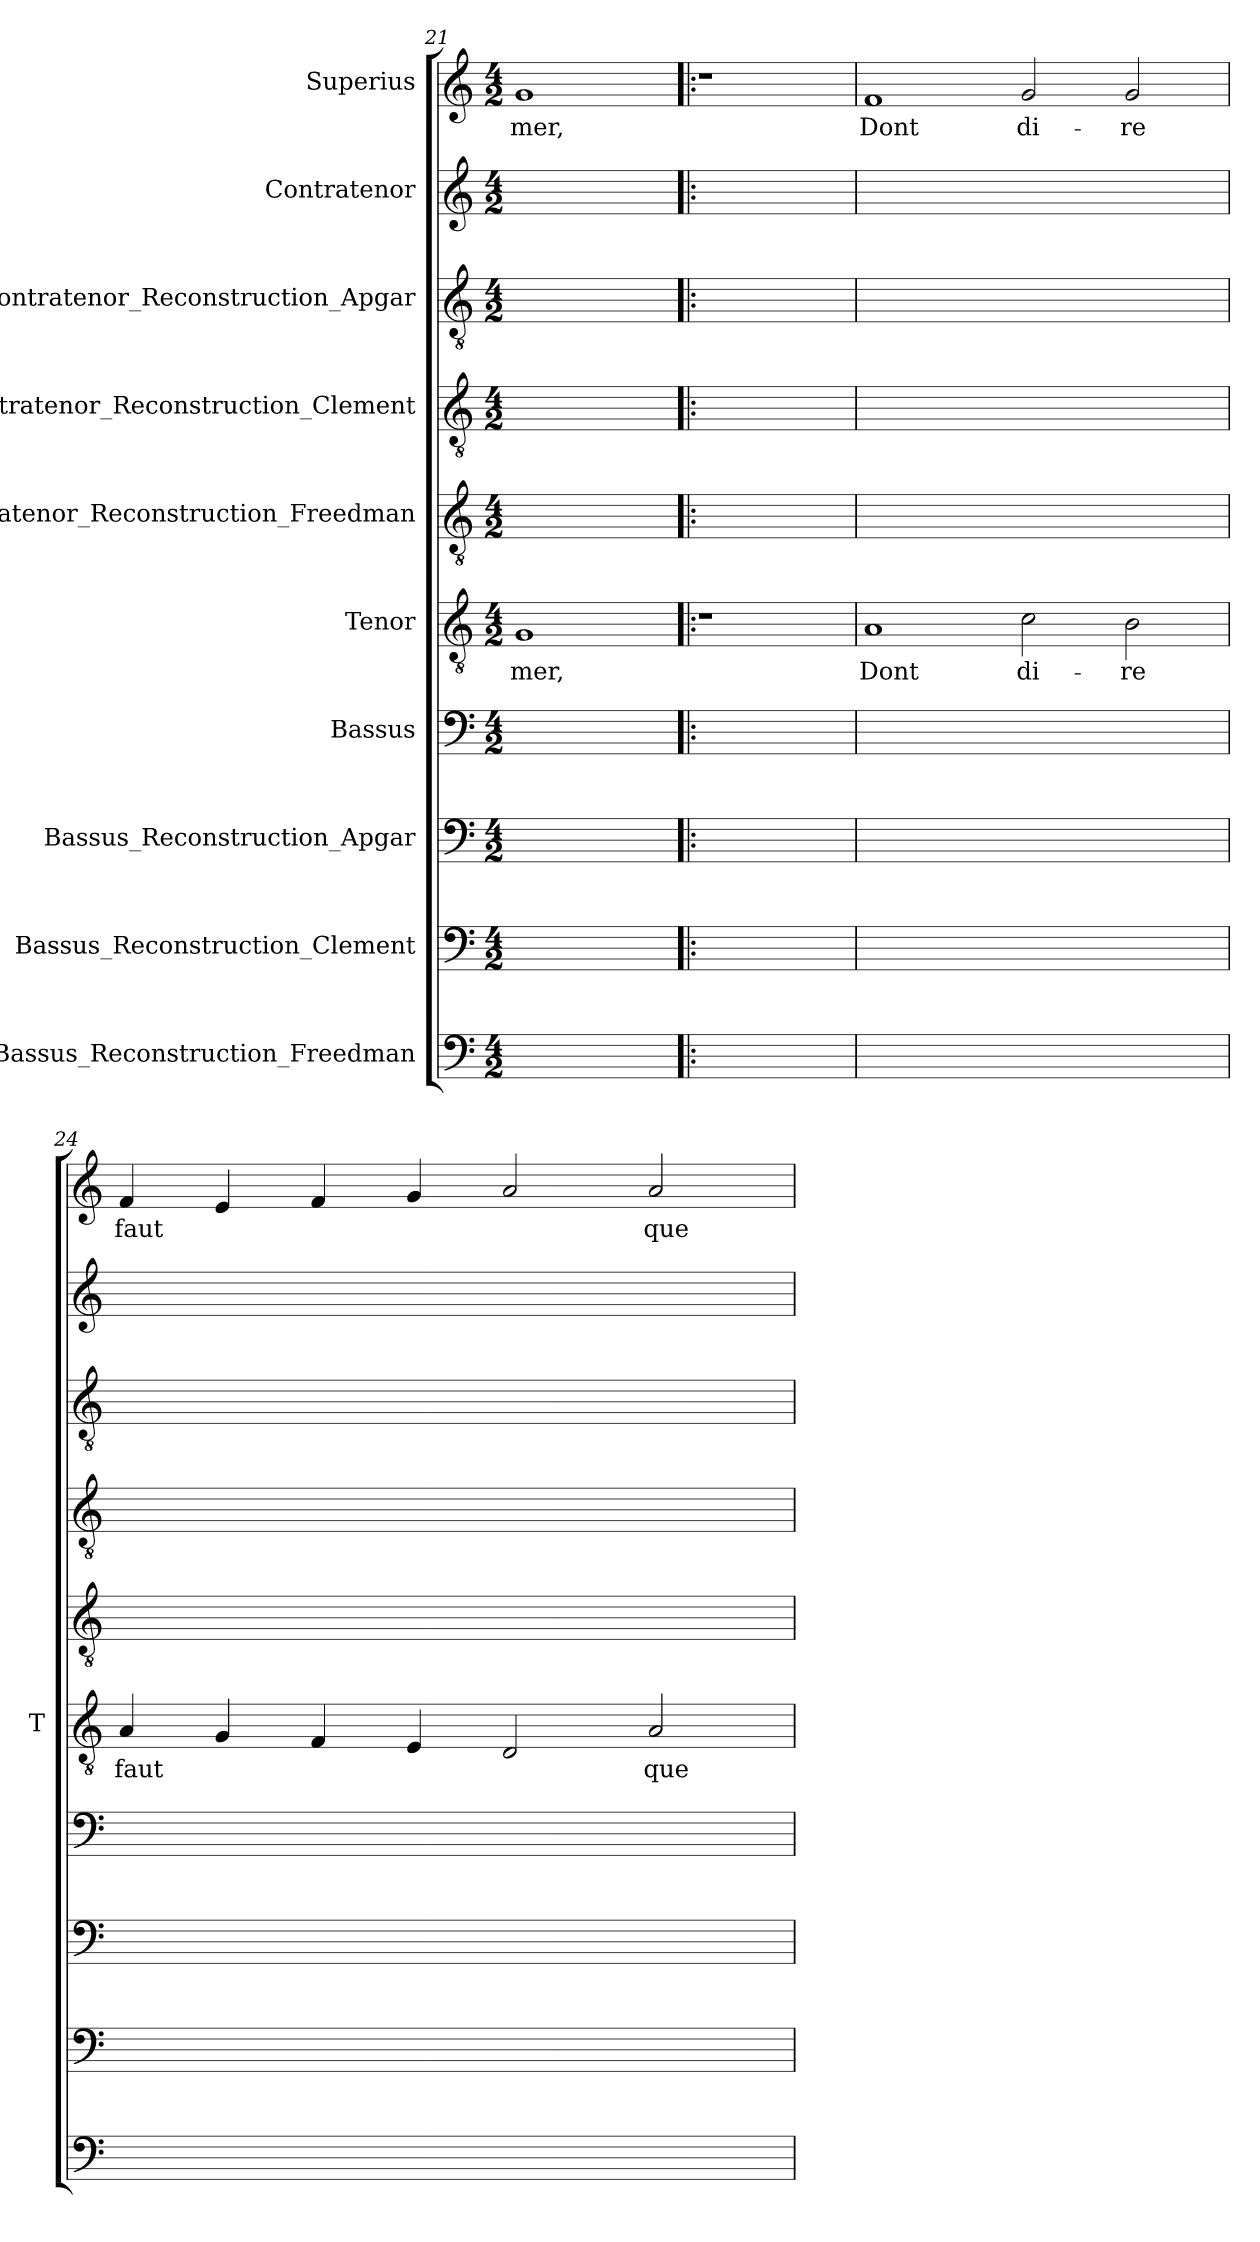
**kern	**kern	**kern	**kern	**kern	**text	**kern	**kern	**kern	**kern	**kern	**text
*part10	*part9	*part8	*part7	*part6	*part6	*part5	*part4	*part3	*part2	*part1	*part1
*staff10	*staff9	*staff8	*staff7	*staff6	*staff6	*staff5	*staff4	*staff3	*staff2	*staff1	*staff1
*I"Bassus_Reconstruction_Freedman	*I"Bassus_Reconstruction_Clement	*I"Bassus_Reconstruction_Apgar	*I"Bassus	*I"Tenor	*	*I"Contratenor_Reconstruction_Freedman	*I"Contratenor_Reconstruction_Clement	*I"Contratenor_Reconstruction_Apgar	*I"Contratenor	*I"Superius	*
*	*	*	*	*I'T	*	*	*	*	*	*	*
*clefF4	*clefF4	*clefF4	*clefF4	*clefGv2	*	*clefGv2	*clefGv2	*clefGv2	*clefG2	*clefG2	*
*k[]	*k[]	*k[]	*k[]	*k[]	*	*k[]	*k[]	*k[]	*k[]	*k[]	*
*M4/2	*M4/2	*M4/2	*M4/2	*M4/2	*	*M4/2	*M4/2	*M4/2	*M4/2	*M4/2	*
=21	=21	=21	=21	=21	=21	=21	=21	=21	=21	=21	=21
1ryy	1ryy	1ryy	1ryy	1G	-mer,	1ryy	1ryy	1ryy	1ryy	1g	-mer,
=22!|:	=22!|:	=22!|:	=22!|:	=22!|:	=22!|:	=22!|:	=22!|:	=22!|:	=22!|:	=22!|:	=22!|:
1ryy	1ryy	1ryy	1ryy	1r	.	1ryy	1ryy	1ryy	1ryy	1r	.
=23	=23	=23	=23	=23	=23	=23	=23	=23	=23	=23	=23
0ryy	0ryy	0ryy	0ryy	1A	-Dont	0ryy	0ryy	0ryy	0ryy	1f	-Dont
.	.	.	.	2c	di-	.	.	.	.	2g	di-
.	.	.	.	2B	-re	.	.	.	.	2g	-re
=24	=24	=24	=24	=24	=24	=24	=24	=24	=24	=24	=24
0ryy	0ryy	0ryy	0ryy	4A	-faut	0ryy	0ryy	0ryy	0ryy	4f	-faut
.	.	.	.	4G	.	.	.	.	.	4e	.
.	.	.	.	4F	.	.	.	.	.	4f	.
.	.	.	.	4E	.	.	.	.	.	4g	.
.	.	.	.	2D	.	.	.	.	.	2a	.
.	.	.	.	2A	-que	.	.	.	.	2a	-que
=	=	=	=	=	=	=	=	=	=	=	=
*-	*-	*-	*-	*-	*-	*-	*-	*-	*-	*-	*-
